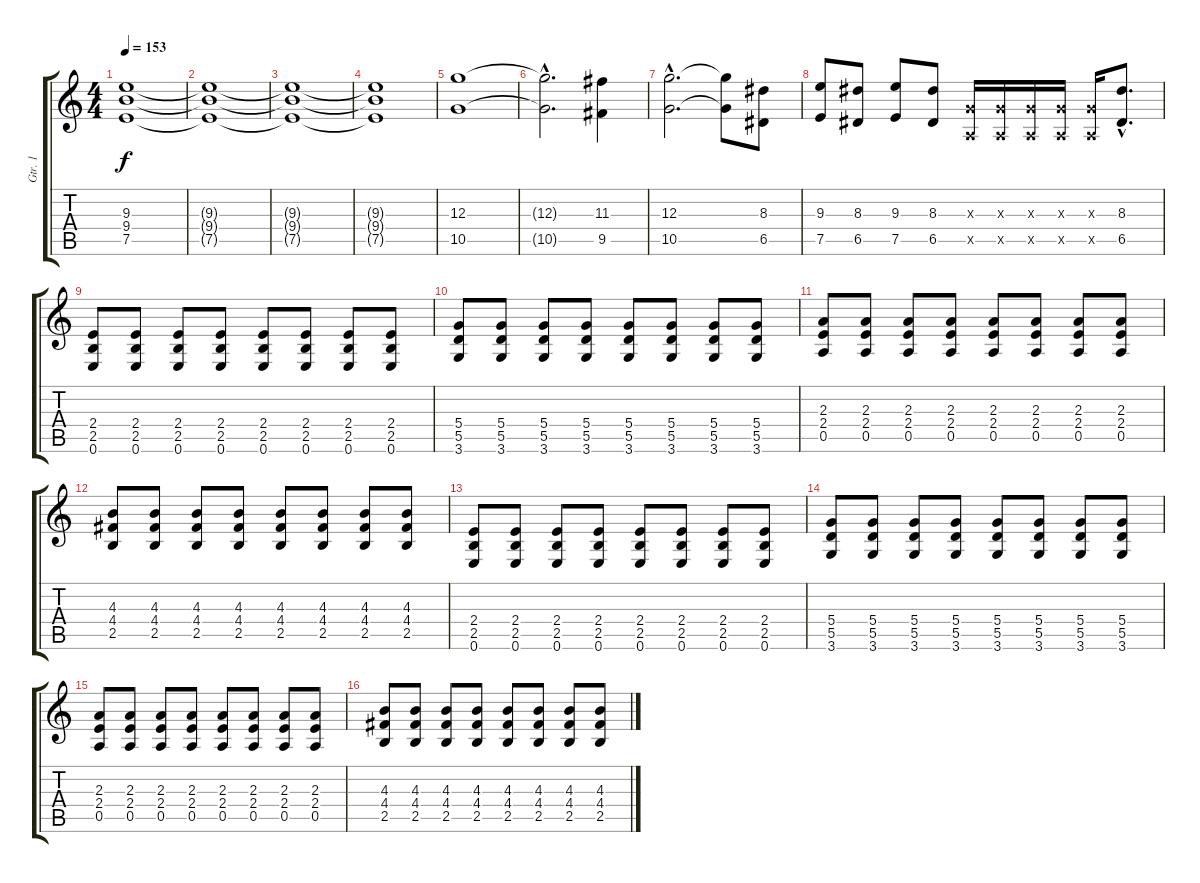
\track ("Gtr. 1" "Gtr. 1") {instrument distortionguitar}
\staff {score tabs}
\tuning (E4 B3 G3 D3 A2 E2) {hide}
\ts (4 4)
\tempo 153
\clef g2
\ks c
(9.3 9.4 7.5).1{dy f} |
(9.3{t} 9.4{t} 7.5{t}).1 |
(9.3{t} 9.4{t} 7.5{t}).1 |
(9.3{t} 9.4{t} 7.5{t}).1 |
(12.3 10.5).1 |
(12.3{hac t} 10.5{hac t}).2{d} (11.3 9.5).4 |
(12.3{hac} 10.5{hac}).2{d} (12.3{t} 10.5{t}).8 (8.3 6.5).8 |
(9.3 7.5).8 (8.3 6.5).8 (9.3 7.5).8 (8.3 6.5).8 (0.3{x} 0.5{x}).16 (0.3{x} 0.5{x}).16 (0.3{x} 0.5{x}).16 (0.3{x} 0.5{x}).16 (0.3{x} 0.5{x}).16 (8.3{hac} 6.5{hac}).8{d} |
(2.4 2.5 0.6).8 (2.4 2.5 0.6).8 (2.4 2.5 0.6).8 (2.4 2.5 0.6).8 (2.4 2.5 0.6).8 (2.4 2.5 0.6).8 (2.4 2.5 0.6).8 (2.4 2.5 0.6).8 |
(5.4 5.5 3.6).8 (5.4 5.5 3.6).8 (5.4 5.5 3.6).8 (5.4 5.5 3.6).8 (5.4 5.5 3.6).8 (5.4 5.5 3.6).8 (5.4 5.5 3.6).8 (5.4 5.5 3.6).8 |
(2.3 2.4 0.5).8 (2.3 2.4 0.5).8 (2.3 2.4 0.5).8 (2.3 2.4 0.5).8 (2.3 2.4 0.5).8 (2.3 2.4 0.5).8 (2.3 2.4 0.5).8 (2.3 2.4 0.5).8 |
(4.3 4.4 2.5).8 (4.3 4.4 2.5).8 (4.3 4.4 2.5).8 (4.3 4.4 2.5).8 (4.3 4.4 2.5).8 (4.3 4.4 2.5).8 (4.3 4.4 2.5).8 (4.3 4.4 2.5).8 |
(2.4 2.5 0.6).8 (2.4 2.5 0.6).8 (2.4 2.5 0.6).8 (2.4 2.5 0.6).8 (2.4 2.5 0.6).8 (2.4 2.5 0.6).8 (2.4 2.5 0.6).8 (2.4 2.5 0.6).8 |
(5.4 5.5 3.6).8 (5.4 5.5 3.6).8 (5.4 5.5 3.6).8 (5.4 5.5 3.6).8 (5.4 5.5 3.6).8 (5.4 5.5 3.6).8 (5.4 5.5 3.6).8 (5.4 5.5 3.6).8 |
(2.3 2.4 0.5).8 (2.3 2.4 0.5).8 (2.3 2.4 0.5).8 (2.3 2.4 0.5).8 (2.3 2.4 0.5).8 (2.3 2.4 0.5).8 (2.3 2.4 0.5).8 (2.3 2.4 0.5).8 |
(4.3 4.4 2.5).8 (4.3 4.4 2.5).8 (4.3 4.4 2.5).8 (4.3 4.4 2.5).8 (4.3 4.4 2.5).8 (4.3 4.4 2.5).8 (4.3 4.4 2.5).8 (4.3 4.4 2.5).8
